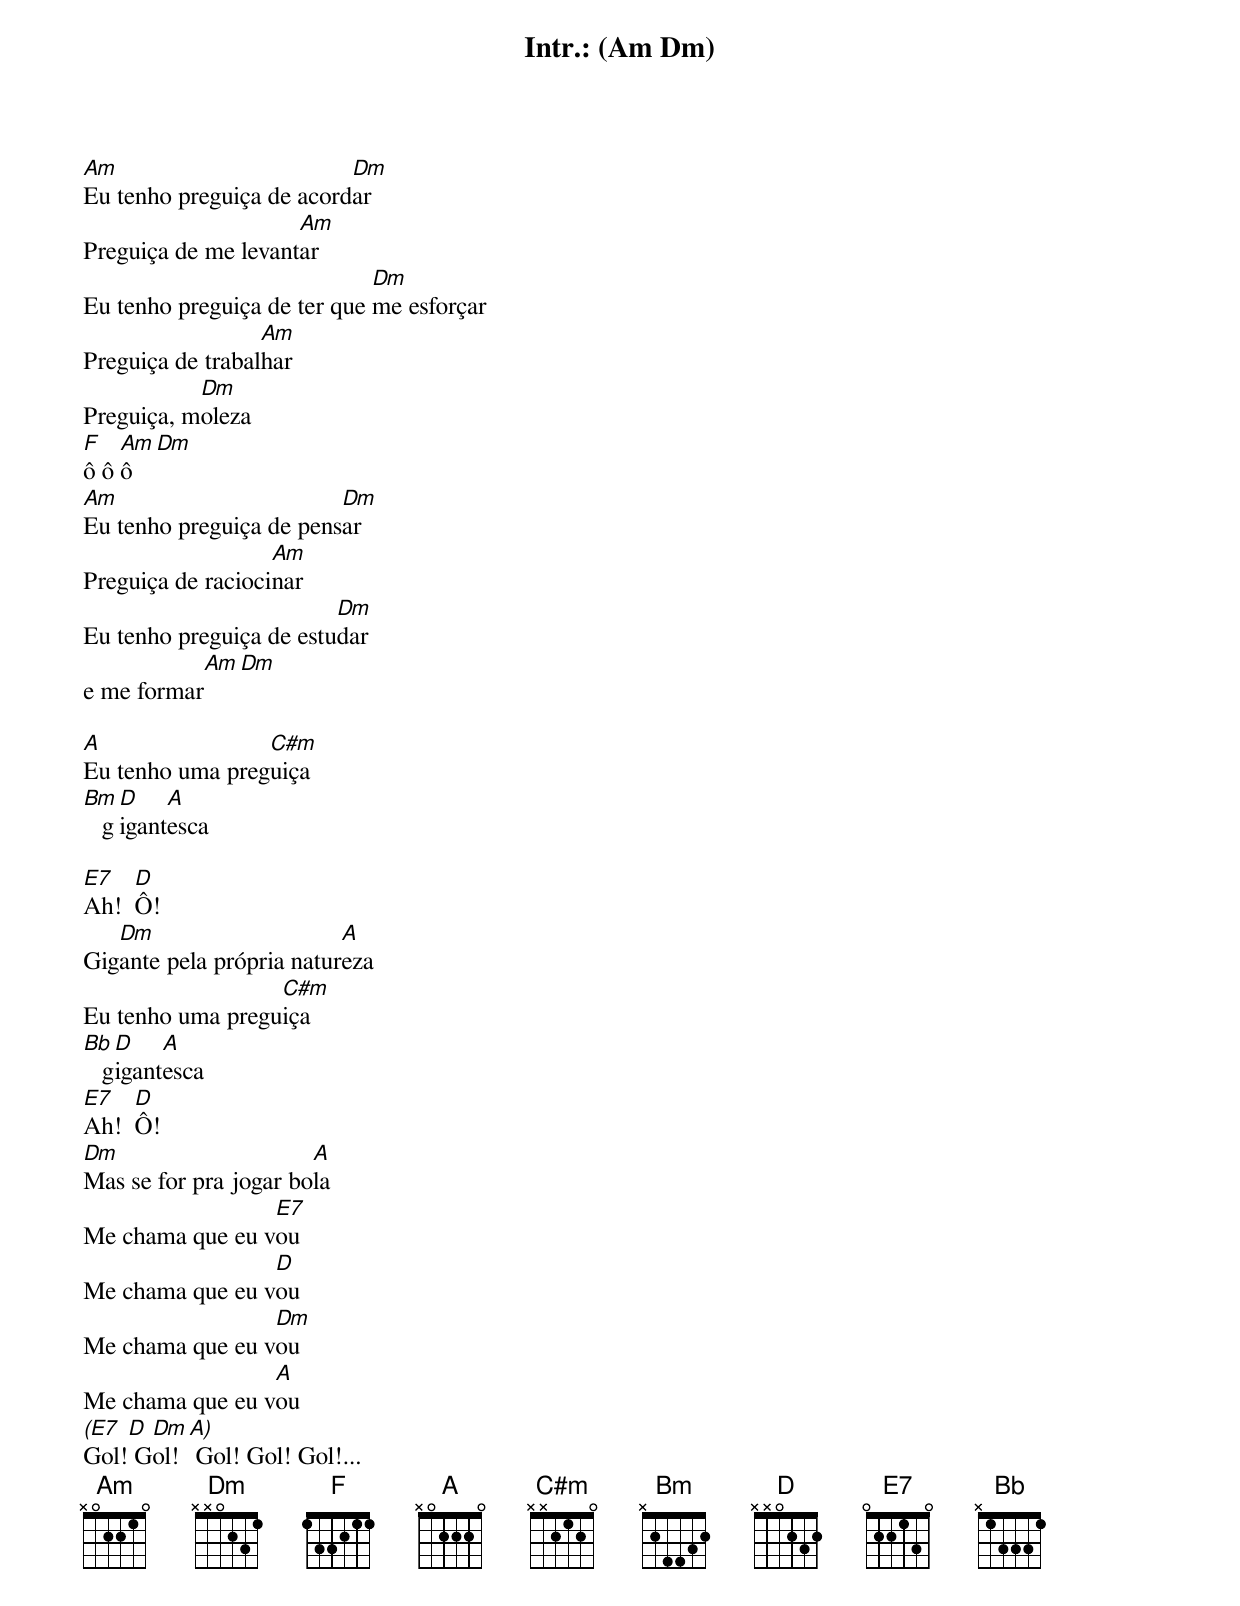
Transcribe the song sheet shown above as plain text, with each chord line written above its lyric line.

Intr.: (Am Dm)

Am                        Dm
Eu tenho preguiça de acordar
                     Am
Preguiça de me levantar
                             Dm
Eu tenho preguiça de ter que me esforçar
                  Am
Preguiça de trabalhar
           Dm
Preguiça, moleza
F   Am  Dm
ô ô ô
Am                       Dm
Eu tenho preguiça de pensar
                   Am
Preguiça de raciocinar
                         Dm
Eu tenho preguiça de estudar
            Am   Dm
e me formar

A                C#m
Eu tenho uma preguiça
Bm  D    A
   gigantesca

E7   D
Ah!  Ô!
   Dm                     A
Gigante pela própria natureza
                  C#m
Eu tenho uma preguiça
Bb  D    A
   gigantesca
E7   D
Ah!  Ô!
Dm                     A
Mas se for pra jogar bola
                 E7
Me chama que eu vou
                 D
Me chama que eu vou
                 Dm
Me chama que eu vou
                 A
Me chama que eu vou
(E7 D Dm A)
Gol! Gol! Gol! Gol! Gol!...
